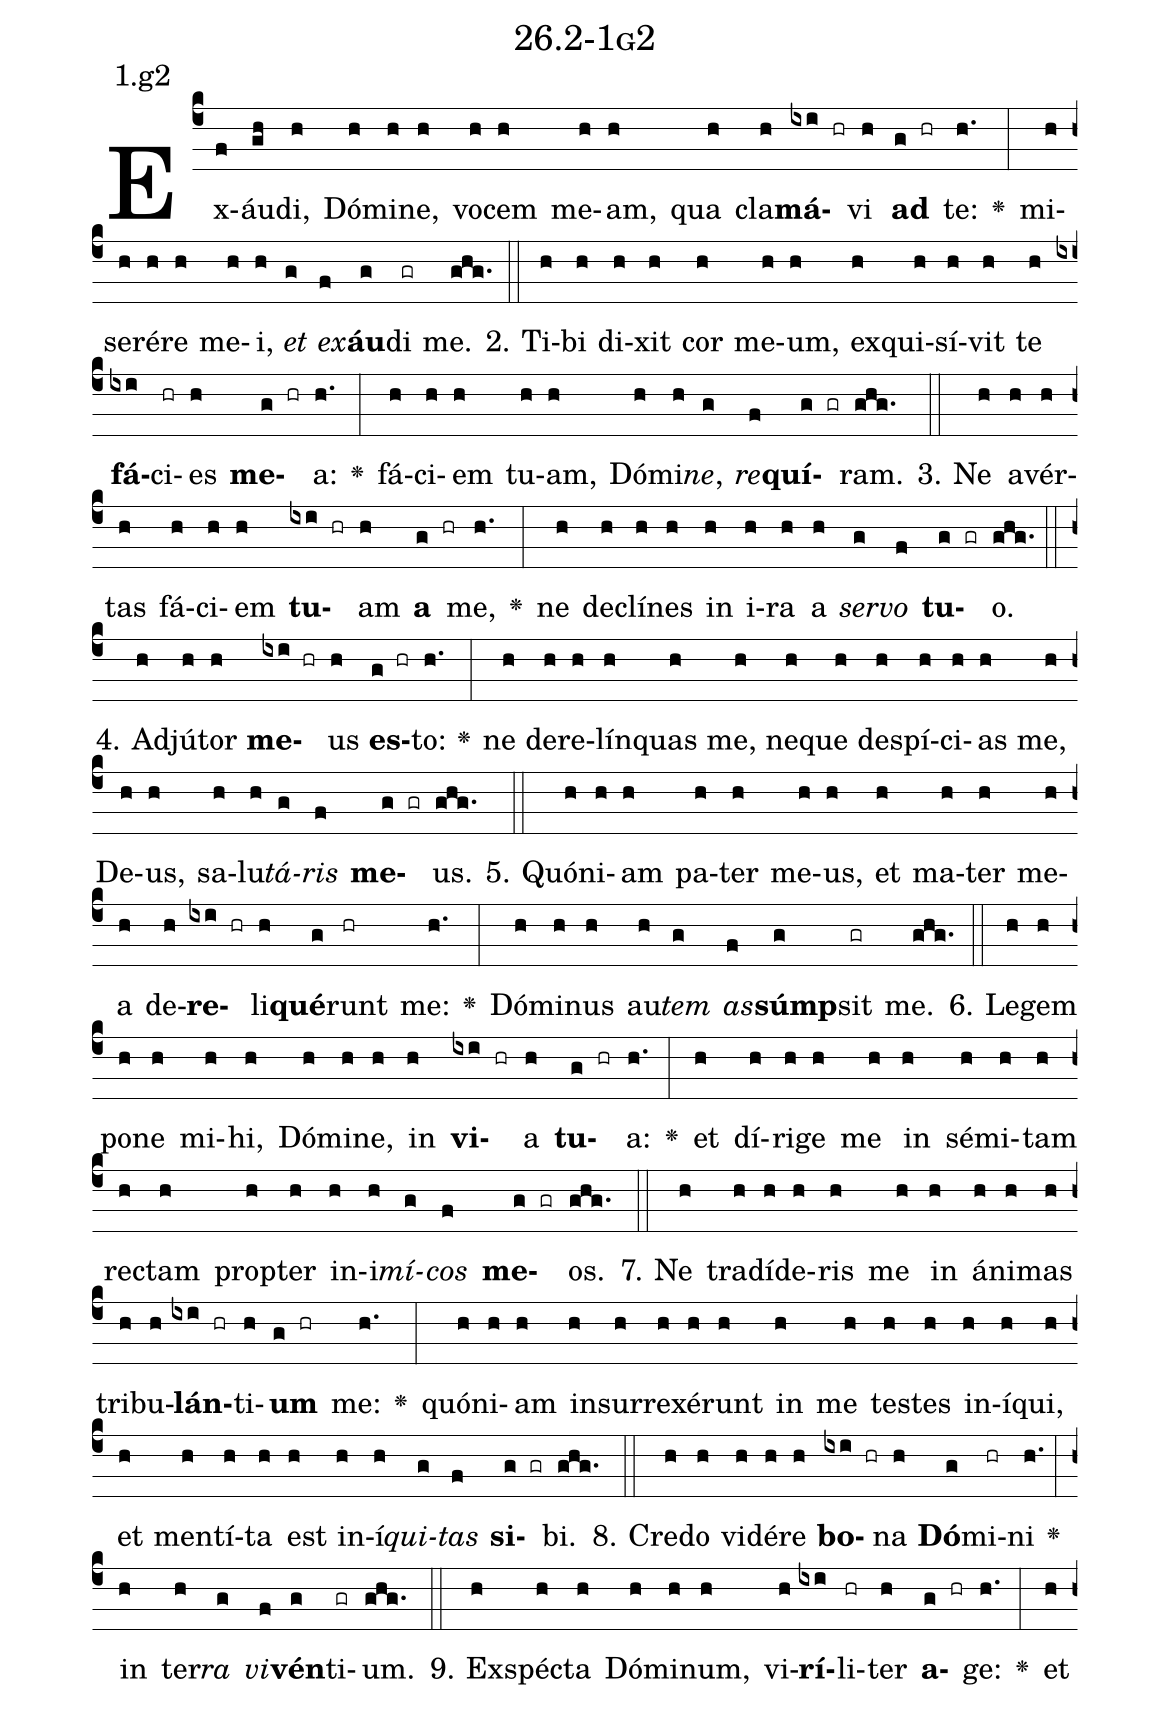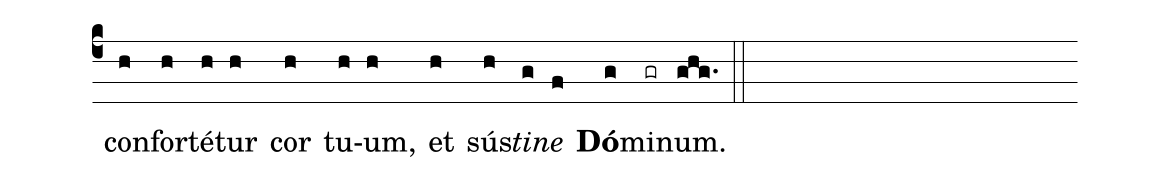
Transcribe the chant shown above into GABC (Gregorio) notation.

name: 26.2-1g2;
annotation: 1.g2;
%%
(c4)Ex(f)áu(gh)di,(h) Dó(h)mi(h)ne,(h) vo(h)cem(h) me(h)am,(h) qua(h) cla(h)<b>má</b>(ixi hr)vi(h) <b>ad</b>(g hr) te:(h.) <v>\greheightstar</v>(:) mi(h)se(h)ré(h)re(h) me(h)i,(h) <i>et</i>(g) <i>ex</i>(f)<b>áu</b>(g)di(gr) me.(ghg.) (::)
2. Ti(h)bi(h) di(h)xit(h) cor(h) me(h)um,(h) ex(h)qui(h)sí(h)vit(h) te(h) <b>fá</b>(ixi)ci(hr)es(h) <b>me</b>(g hr)a:(h.) <v>\greheightstar</v>(:) fá(h)ci(h)em(h) tu(h)am,(h) Dó(h)mi(h)<i>ne</i>,(g) <i>re</i>(f)<b>quí</b>(g gr)ram.(ghg.) (::)
3. Ne(h) a(h)vér(h)tas(h) fá(h)ci(h)em(h) <b>tu</b>(ixi hr)am(h) <b>a</b>(g hr) me,(h.) <v>\greheightstar</v>(:) ne(h) de(h)clí(h)nes(h) in(h) i(h)ra(h) a(h) <i>ser</i>(g)<i>vo</i>(f) <b>tu</b>(g gr)o.(ghg.) (::)
4. Ad(h)jú(h)tor(h) <b>me</b>(ixi hr)us(h) <b>es</b>(g hr)to:(h.) <v>\greheightstar</v>(:) ne(h) de(h)re(h)lín(h)quas(h) me,(h) ne(h)que(h) de(h)spí(h)ci(h)as(h) me,(h) De(h)us,(h) sa(h)lu(h)<i>tá</i>(g)<i>ris</i>(f) <b>me</b>(g gr)us.(ghg.) (::)
5. Quón(h)i(h)am(h) pa(h)ter(h) me(h)us,(h) et(h) ma(h)ter(h) me(h)a(h) de(h)<b>re</b>(ixi hr)li(h)<b>qué</b>(g)runt(hr) me:(h.) <v>\greheightstar</v>(:) Dó(h)mi(h)nus(h) au(h)<i>tem</i>(g) <i>as</i>(f)<b>súmp</b>(g)sit(gr) me.(ghg.) (::)
6. Le(h)gem(h) po(h)ne(h) mi(h)hi,(h) Dó(h)mi(h)ne,(h) in(h) <b>vi</b>(ixi hr)a(h) <b>tu</b>(g hr)a:(h.) <v>\greheightstar</v>(:) et(h) dí(h)ri(h)ge(h) me(h) in(h) sé(h)mi(h)tam(h) rec(h)tam(h) prop(h)ter(h) in(h)i(h)<i>mí</i>(g)<i>cos</i>(f) <b>me</b>(g gr)os.(ghg.) (::)
7. Ne(h) tra(h)dí(h)de(h)ris(h) me(h) in(h) á(h)ni(h)mas(h) tri(h)bu(h)<b>lán</b>(ixi hr)ti(h)<b>um</b>(g hr) me:(h.) <v>\greheightstar</v>(:) quón(h)i(h)am(h) in(h)sur(h)re(h)xé(h)runt(h) in(h) me(h) tes(h)tes(h) in(h)í(h)qui,(h) et(h) men(h)tí(h)ta(h) est(h) in(h)í(h)<i>qui</i>(g)<i>tas</i>(f) <b>si</b>(g gr)bi.(ghg.) (::)
8. Cre(h)do(h) vi(h)dé(h)re(h) <b>bo</b>(ixi hr)na(h) <b>Dó</b>(g)mi(hr)ni(h.) <v>\greheightstar</v>(:) in(h) ter(h)<i>ra</i>(g) <i>vi</i>(f)<b>vén</b>(g)ti(gr)um.(ghg.) (::)
9. Ex(h)spéc(h)ta(h) Dó(h)mi(h)num,(h) vi(h)<b>rí</b>(ixi)li(hr)ter(h) <b>a</b>(g hr)ge:(h.) <v>\greheightstar</v>(:) et(h) con(h)for(h)té(h)tur(h) cor(h) tu(h)um,(h) et(h) sús(h)<i>ti</i>(g)<i>ne</i>(f) <b>Dó</b>(g)mi(gr)num.(ghg.) (::)
